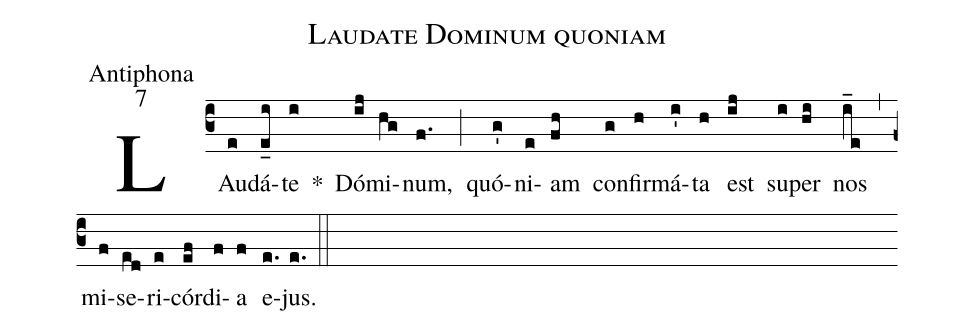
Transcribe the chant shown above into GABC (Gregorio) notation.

name:Laudate Dominum quoniam;
office-part:Antiphona;
mode:7;
%%
(c3) LAu(e)dá(e_i)te(i) *() Dó(ij)mi(hg)num,(f.) (;) quó(g')ni(e)am(fh) con(g)fir(h)má(i')ta(h) est(ij) su(i)per(hi) nos(i_e) (,) mi(f)se(ed)ri(e)cór(ef)di(f)a(f) e(e.)jus.(e.) (::)
